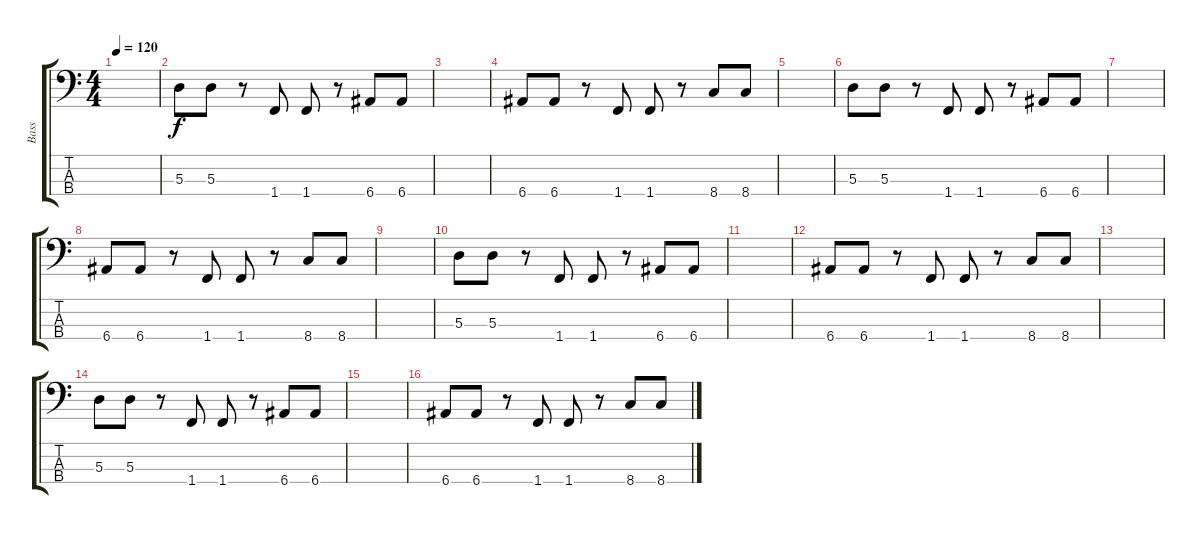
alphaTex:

\track ("Bass" "Bass") {instrument electricbassfinger}
\staff {score tabs}
\tuning (G2 D2 A1 E1) {hide}
\ts (4 4)
\tempo 120
\clef f4
\ks c
|
5.3.8 5.3.8 r.8 1.4.8 1.4.8 r.8 6.4.8 6.4.8 |
|
6.4.8 6.4.8 r.8 1.4.8 1.4.8 r.8 8.4.8 8.4.8 |
|
5.3.8 5.3.8 r.8 1.4.8 1.4.8 r.8 6.4.8 6.4.8 |
|
6.4.8 6.4.8 r.8 1.4.8 1.4.8 r.8 8.4.8 8.4.8 |
|
5.3.8 5.3.8 r.8 1.4.8 1.4.8 r.8 6.4.8 6.4.8 |
|
6.4.8 6.4.8 r.8 1.4.8 1.4.8 r.8 8.4.8 8.4.8 |
|
5.3.8 5.3.8 r.8 1.4.8 1.4.8 r.8 6.4.8 6.4.8 |
|
6.4.8 6.4.8 r.8 1.4.8 1.4.8 r.8 8.4.8 8.4.8
